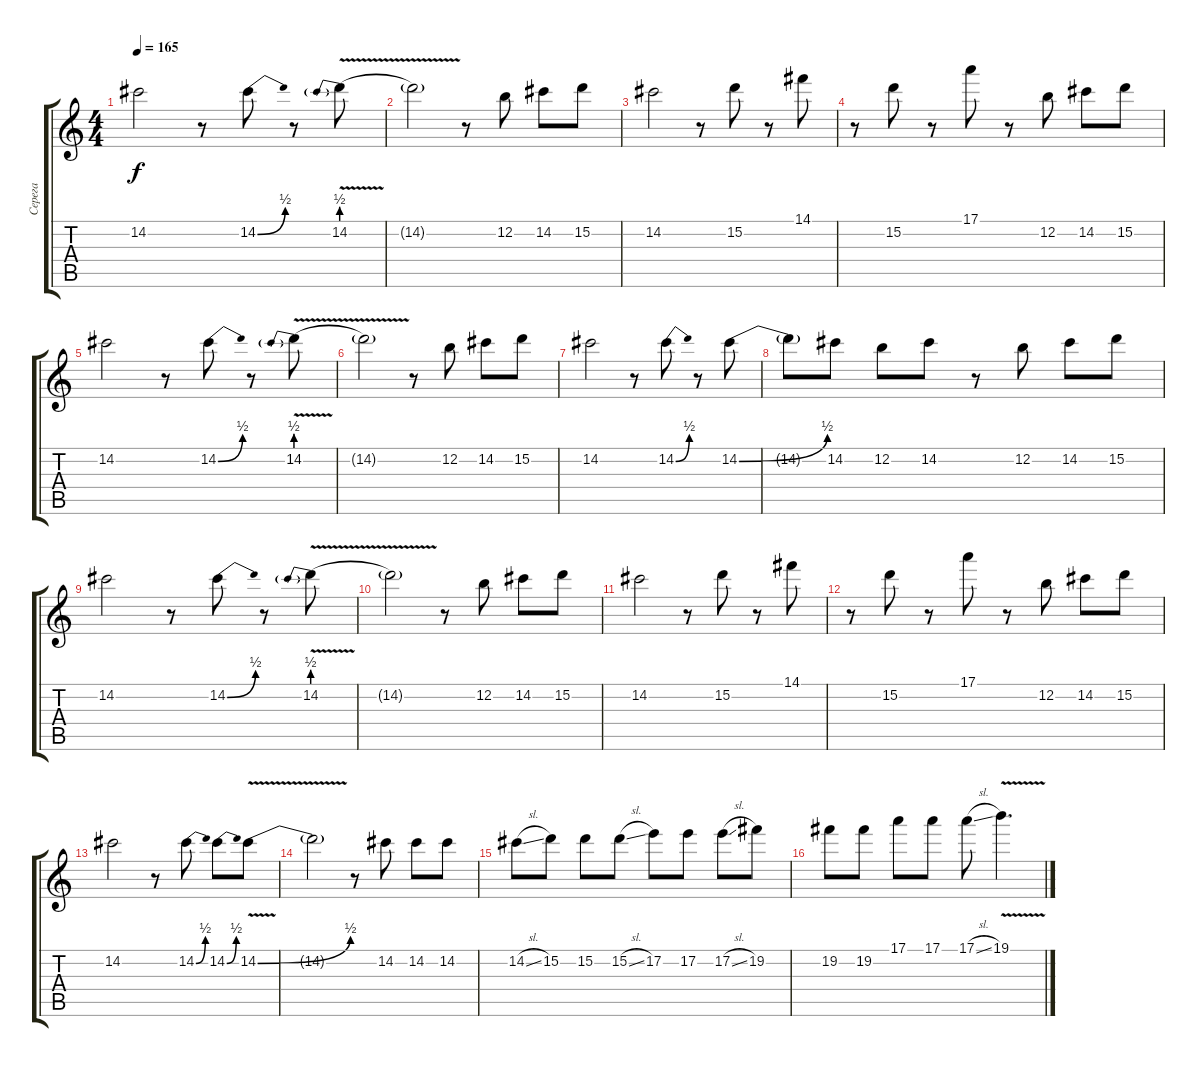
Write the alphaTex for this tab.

\track ("Серега" "Серега") {instrument distortionguitar}
\staff {score tabs}
\tuning (E4 B3 G3 D3 A2 E2) {hide}
\ts (4 4)
\tempo 165
\clef g2
\ks c
14.2.2{dy f} r.8 14.2{be (bend 0 0 60 2)}.8 r.8 14.2{be (prebend 0 2 60 2) v}.8 |
14.2{t}.2 r.8 12.2.8 14.2.8 15.2.8 |
14.2.2 r.8 15.2.8 r.8 14.1.8 |
r.8 15.2.8 r.8 17.1.8 r.8 12.2.8 14.2.8 15.2.8 |
14.2.2 r.8 14.2{be (bend 0 0 60 2)}.8 r.8 14.2{be (prebend 0 2 60 2) v}.8 |
14.2{t}.2 r.8 12.2.8 14.2.8 15.2.8 |
14.2.2 r.8 14.2{be (bend 0 0 60 2)}.8 r.8 14.2{be (bend 0 0 60 2)}.8 |
14.2{t}.8 14.2.8 12.2.8 14.2.8 r.8 12.2.8 14.2.8 15.2.8 |
14.2.2 r.8 14.2{be (bend 0 0 60 2)}.8 r.8 14.2{be (prebend 0 2 60 2) v}.8 |
14.2{t}.2 r.8 12.2.8 14.2.8 15.2.8 |
14.2.2 r.8 15.2.8 r.8 14.1.8 |
r.8 15.2.8 r.8 17.1.8 r.8 12.2.8 14.2.8 15.2.8 |
14.2.2 r.8 14.2{be (bend 0 0 60 2)}.8 14.2{be (bend 0 0 60 2)}.8 14.2{be (bend 0 0 60 2) v}.8 |
14.2{t}.2 r.8 14.2.8 14.2.8 14.2.8 |
14.2{sl}.8 15.2.8 15.2.8 15.2{sl}.8 17.2.8 17.2.8 17.2{sl}.8 19.2.8 |
19.2.8 19.2.8 17.1.8 17.1.8 17.1{sl}.8 19.1{v}.4{d}
